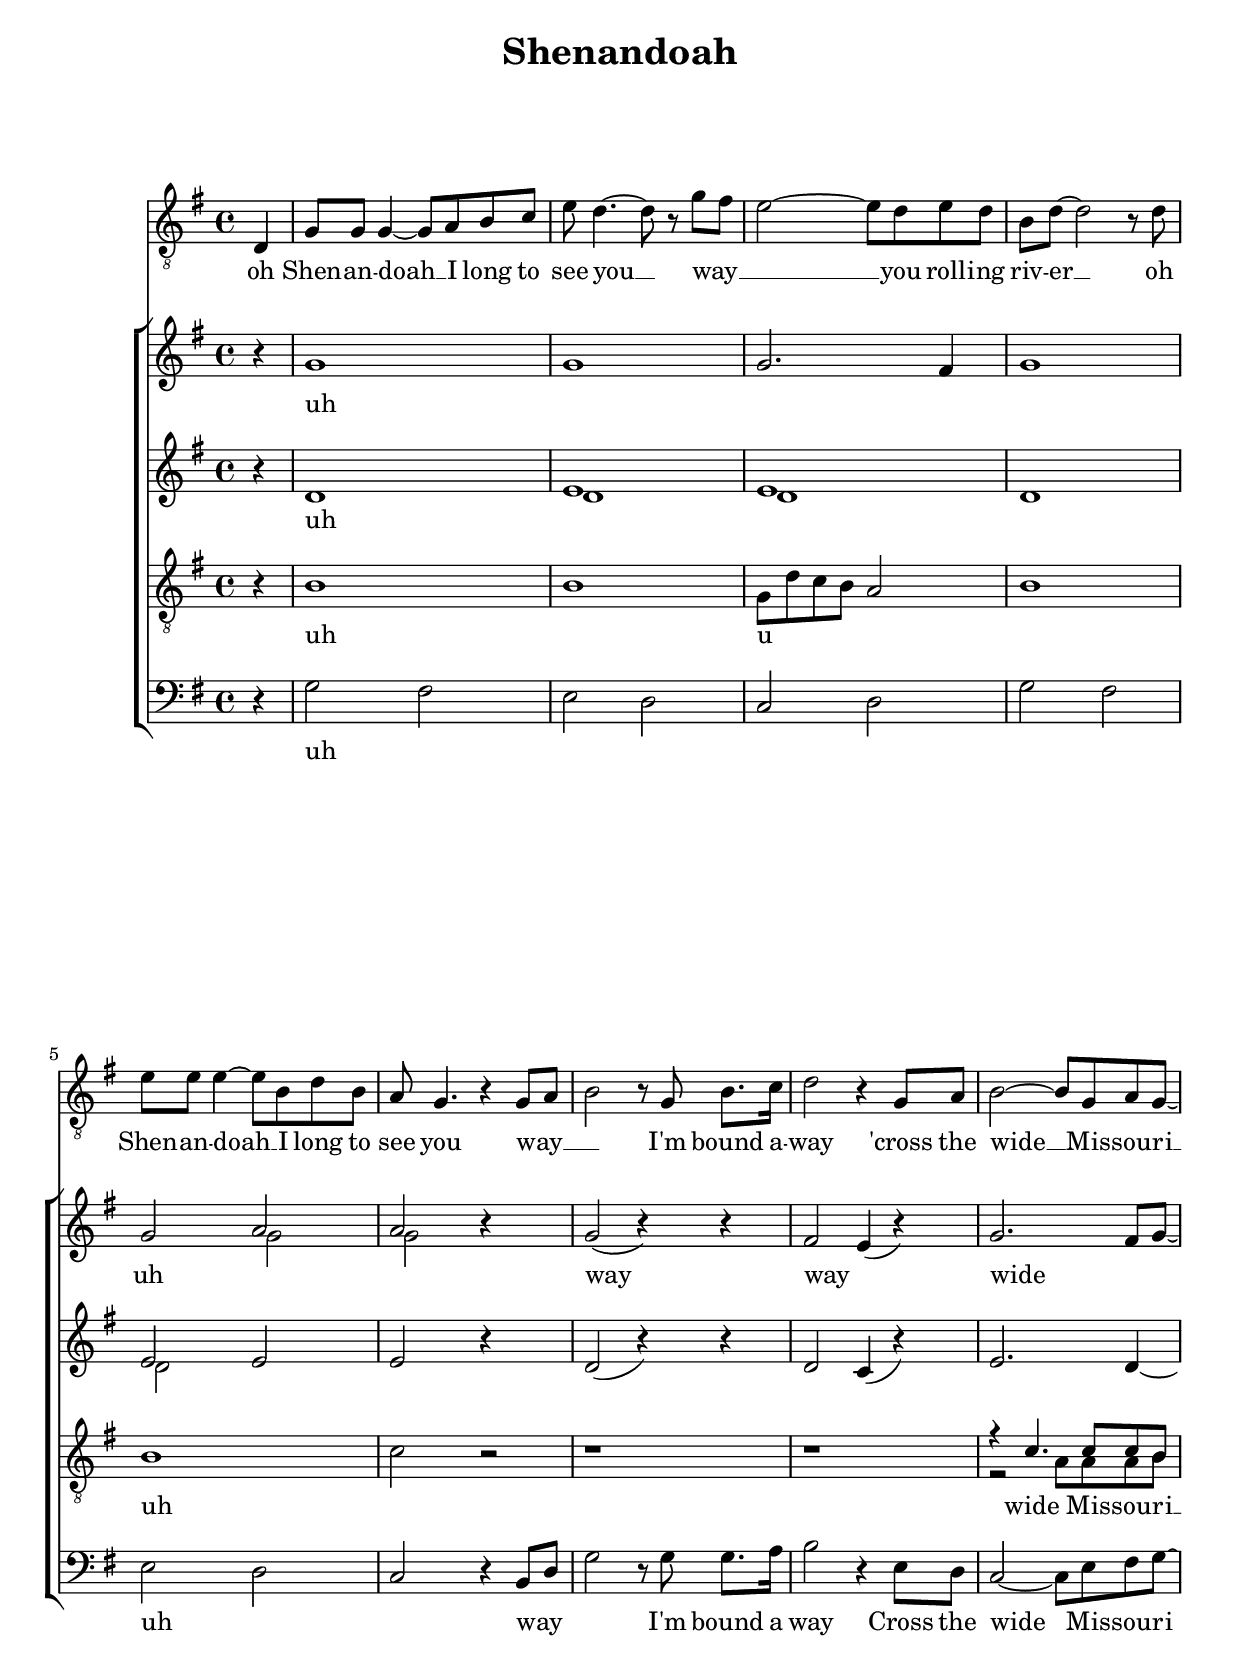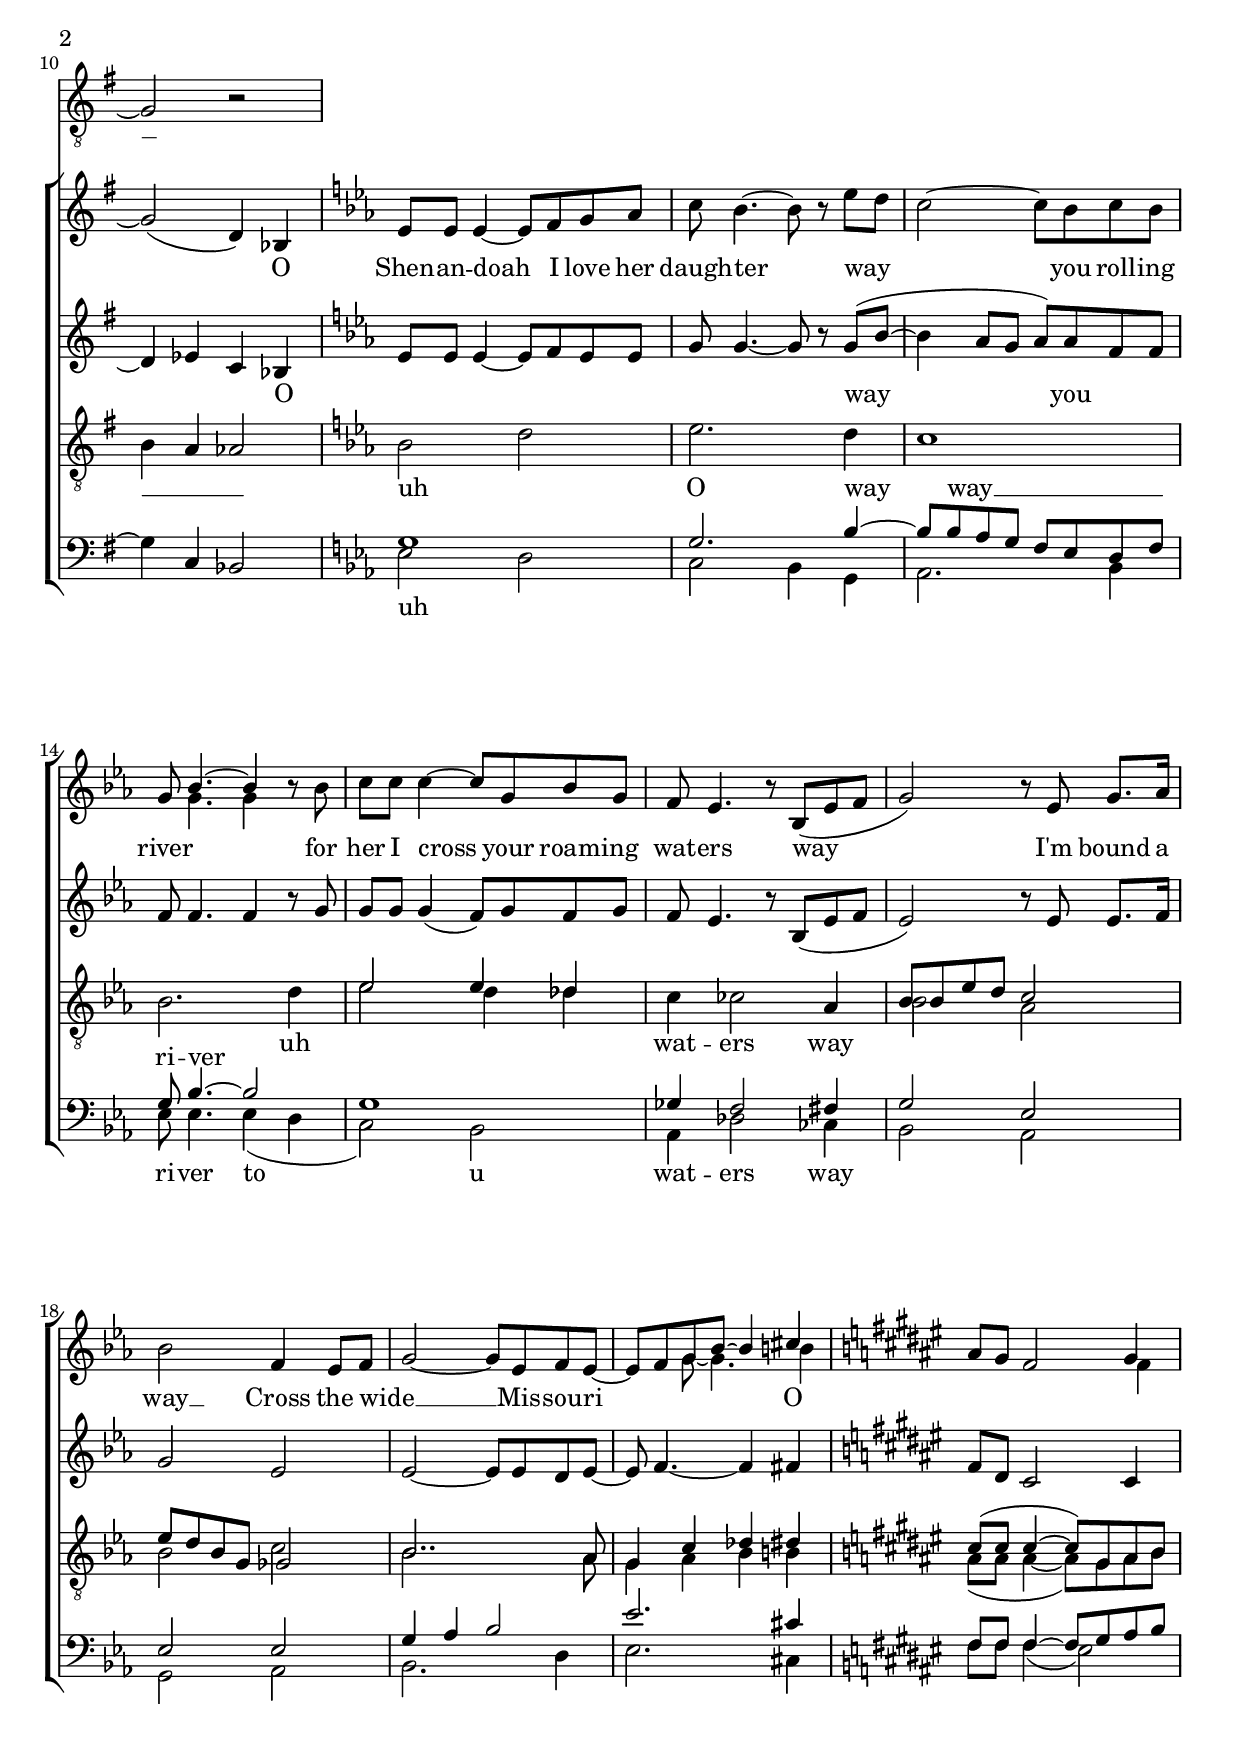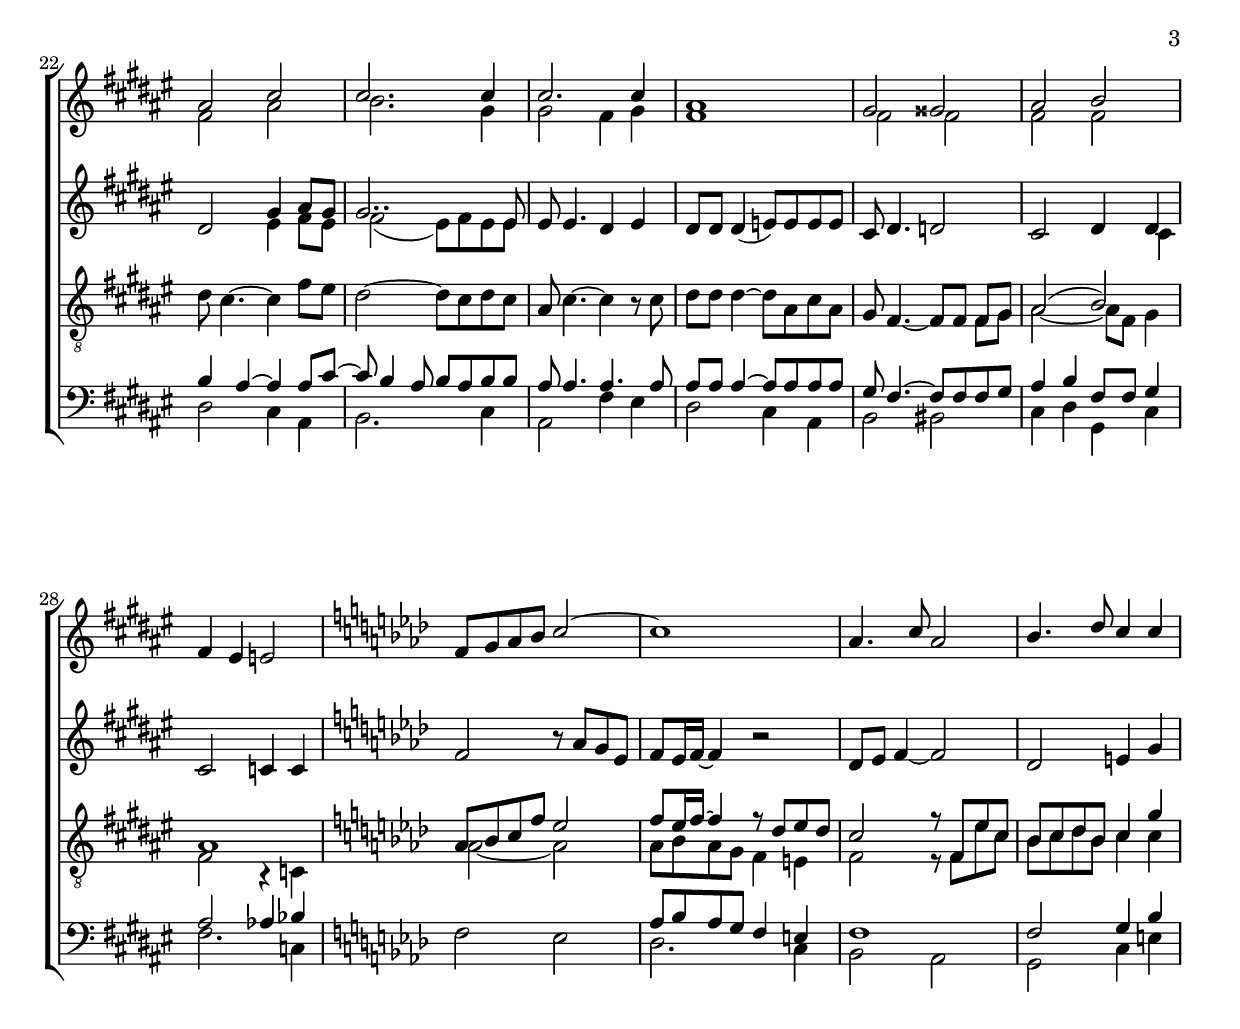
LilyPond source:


\version "2.18.2"

\header {
  title = "Shenandoah"
}

global = {
  \time 4/4
}

solo = \relative c {
  \key g \major
  \partial 4 d4 g8 g g4~ g8 a b c e d4.~ d8 r g fis e2~ e8 d e d b d~ d2 r8 d e e e4~ e8 b d b a g4. r4 g8 a b2 r8 g b8. c16 d2 r4 g,8 a b2~ b8 g a g~ g2 r2
}

solo_words = \lyricmode {
  oh Shen -- an -- doah __ I long to see you __ way __ _ _ you roll -- ing riv -- er __ oh Shen -- an -- doah __ I long to see you  way __ _ _ I'm bound a -- way 'cross the wide __ Mis -- sou -- ri __
}

soprano_notes = \relative c'' {
  \key g \major 
  \partial 4 r4 g1  g1 g2. fis4 g1 g2 << { a2 a } \\ { g2 g } >> r4*2  g2 (r4) r  fis2 e4 (r4)  g2. fis8 g ~ g2 (d4) bes
  
  \key ees \major 
  ees8 ees ees4 ~ees8 f g aes c bes4. ~bes8 r8 ees8 d c2 ~c8 bes c bes g <<{bes4. ~bes4} \\ {g4. g4}>> r8 bes c c c4 ~c8 g bes g f ees4. r8 bes8 (ees f
  g2) r8 ees g8. aes16 bes2 f4 ees8 f g2 ~g8 ees f ees ~ees8 f 
  << 
  {
    \voiceOne
    g8 bes ~bes4 cis
  } 
  \new Voice 
  {
    \voiceTwo
    g8 ~g4. b4
  } 
  >> 

  \key fis \major 
  ais8 gis fis2 << {gis4 ais2 cis cis2. cis4 cis2. cis4} \\ {fis,4 fis2 ais b2. gis4 gis2 fis4 gis } >> 
  << {ais1 gis2 gisis ais b } \\ {fis1 fis2 fis fis fis } >> fis4 eis e2

  \key aes \major
  f8 g aes bes c2 ~c1 aes4. c8 aes2 bes4. des8 c4 c
}

soprano_words = \lyricmode {
 uh _ _ _ _ uh way way _ wide _ _ O Shen -- an -- doah I love her daugh -- ter way _ _ you roll -- ing river for her I cross your roam -- ing wat -- ers way__
 I'm bound a way __ Cross the wide __ _ Mis -- sou -- ri _ _ _ O 
}

alto_notes = \relative c' {
  \key g \major 
  \partial 4 r4 d1 << {e1 e1} \\ {d1 d1} >> d1 << {e2} \\ {d2} >> e2 e2 r4*2 d2 (r4) r4 d2 c4 (r4) e2. d4 ~ d4 ees4 c4 bes4 

  \key ees \major 
  ees8 ees ees4 ~ees8 f8 ees8 ees g g4. ~g8 r8 g (bes ~bes4 aes8 g aes) aes f8 f f8 f4. f4 r8 g8 g g g4 (f8) g f g f ees4. r8 bes8 (ees f
  ees2) r8 ees ees8. f16 g2 ees ees ~ees8 ees d ees ~ees f4. ~f4 fis

  \key fis \major 
  fis8 dis cis2 cis4 dis2 << { gis4 ais8 gis gis2.. eis8} \\ { eis4 fis8 eis fis2 (eis8) fis8 eis eis} >> eis8 eis4. dis4 eis

  dis8 dis dis4 (e8) e e e cis dis4. d2 cis2 dis4 << {dis4} \\ {cis4} >> cis2 c4 c

  \key aes \major
  f2 r8 aes g ees f ees16 f ~f4 r2 des8 ees f4 ~f2 des e4 g
}
alto_words = \lyricmode {
  uh _ _ _ _ _ _ _ _ _ _  O _ _ _ _ _ _  _ _ way you
}


tenor_notes = \relative c' {
  \key g \major 
  \partial 4 r4 b1 b g8 d' c b a2 b1 b c2 r r1 r 

  <<
  {
    \voiceOne
    r4 c4. c8 c b
  } 
  \new Voice {
    \voiceTwo 
    r2 a8 a a b
  }
  >> \oneVoice

  b4 a aes2

  \key ees \major 
  bes2 d ees2. d4 c1 bes2. d4 << {ees2 ees4 des} \\ {ees2 d4 des} >> c4 ces2 aes4

  << 
    { bes8 bes ees d c2 | ees8 d bes g ges2 | bes2.. aes8 | g4 c des dis } 
    \\
    { bes2 aes | bes c | bes2.. aes8 | g4 aes bes b }
  >>

  \key fis \major 
  <<
    { cis8 (cis8 cis4 ~cis8) gis ais b }
    \\
    { ais8 (ais8 ais4 ~ais8) gis ais b }
  >>

  dis8 cis4. ~cis4 fis8 eis dis2 ~dis8 cis dis cis ais8 cis4. ~cis4 r8 cis8 
  % 22-26 2 tenors with baritones 
  % b4 ais4 ~ais4 ais8 cis ~cis b4 ais8 b ais b b ais ais4. ais4 r8 cis8
  
  dis8 dis dis4 ~dis8 ais cis ais gis fis4. ~fis8 fis << {fis8 gis ais2 (b) ais1 } \\ { fis8 gis ais2 ~ais8 fis gis4 fis2 r4 c }>>

  \key aes \major
  <<
    {
      aes'8 bes c f ees2 f8 ees16 f ~f4 r8 des8 ees des c2 r8 f,8 ees' c bes c des bes c4 g'
    }
    \\
    {
      aes,2 ~aes aes8 bes aes g f4 e f2 r8 f8 ees' c bes c des bes c4 c
    }
  >>

}
tenor_words = \lyricmode {
   uh _ u _ _ _ _ _ uh _ wide Mis -- sou -- ri __ _ _  _ uh _ O way _ _ uh wat -- ers way
}

bass_notes = \relative c' {
  \key g \major 
  \partial 4 r4 g2 fis e d c d g fis e d c r4 b8 d g2 r8 g g8. a16 b2 r4 e,8 d c2~c8 e fis g~g4 c,4 bes2
  
  \key ees \major << 
    \new Voice = "bari" { 
      \voiceOne
      g'1 g2. bes4 ~bes8 bes aes g f ees d f g bes4. ~bes2 g1 ges4 f2 fis4 
      g2 ees ees ees g4 aes bes2 ees2. cis4
    } 
    \new Voice = "bass"
    { 
      \voiceTwo
      ees,2 d c bes4 g aes2. bes4 ees8 ees4. ees4 (d c2) bes aes4 des2 ces4 
      bes2 aes g aes bes2. d4 ees2. cis4
    }
  >>
  \oneVoice

  \key fis \major 
  << 
    {
      \voiceOne
      fis8 fis fis4 ~fis8 gis ais b b4 ais ~ais ais8 cis ~cis b4 ais8 b ais b b ais8 ais4. ais4. ais8
      ais8 ais ais4 ~ais8 ais ais ais gis fis4. ~fis8 fis fis gis ais4 b fis8 fis gis4 ais2 aes4 bes
    }
    \new Voice
    {
      \voiceTwo
      fis8 fis fis4 (eis2) dis2 cis4 ais b2. cis4 ais2 fis'4 eis
      dis2 cis4 ais b2 bis cis4 dis gis, cis fis2. c4
    }
  >>
  \oneVoice

  \key aes \major
  f2 ees 
  <<
    {
      \voiceOne
      aes8 bes aes g f4 e f1 f2 g4 bes
    }
    \new Voice
    {
      \voiceTwo
      des,2. c4 bes2 aes g2 c4 e
    }
  >>
  \oneVoice
}

basses_words = \lyricmode {
  uh _ _ _ _ _ _ _  uh _ _ way_ _ _  I'm bound a way Cross the wide Mis -- sou -- ri _ _
}
bass_words = \lyricmode {
  uh _ _ _ _ _ _ ri -- ver to u wat -- ers way
}
bari_words = \lyricmode {
  \skip 1 \skip 1 \skip 4. way __ _ _ _ _ _ _  ri -- ver _ 
} 

\score {
<<
  \new Staff <<
    \new Voice = "solo" <<
      \clef "treble_8"
      \global
      \solo
    >>

    \lyricsto "solo" \new Lyrics \solo_words
  >>
  \new ChoirStaff <<
    \new Staff <<
      \new Voice = "soprano" <<
        \global
        \soprano_notes
      >>
      \lyricsto "soprano" \new Lyrics \soprano_words
    >>
    \new Staff <<
      \new Voice = "alto" <<
        \global
        \alto_notes
      >>
      \lyricsto "alto" \new Lyrics \alto_words
    >>
    \new Staff <<
      \new Voice = "tenor" <<
        \clef "treble_8"
        \global
        \tenor_notes
      >>
      \lyricsto "tenor" \new Lyrics \tenor_words
    >>
    \new Staff = "bassStaff" <<
      \new Voice = "basses" <<
        \clef bass
        \global
        \bass_notes
      >>
      \lyricsto "basses" \new Lyrics \basses_words

      \new Lyrics \with { alignAboveContext = #"bassStaff" }
        \lyricsto "bari" \bari_words

      \new Lyrics 
        \lyricsto "bass" \bass_words  
    >>
  >>
>>
}